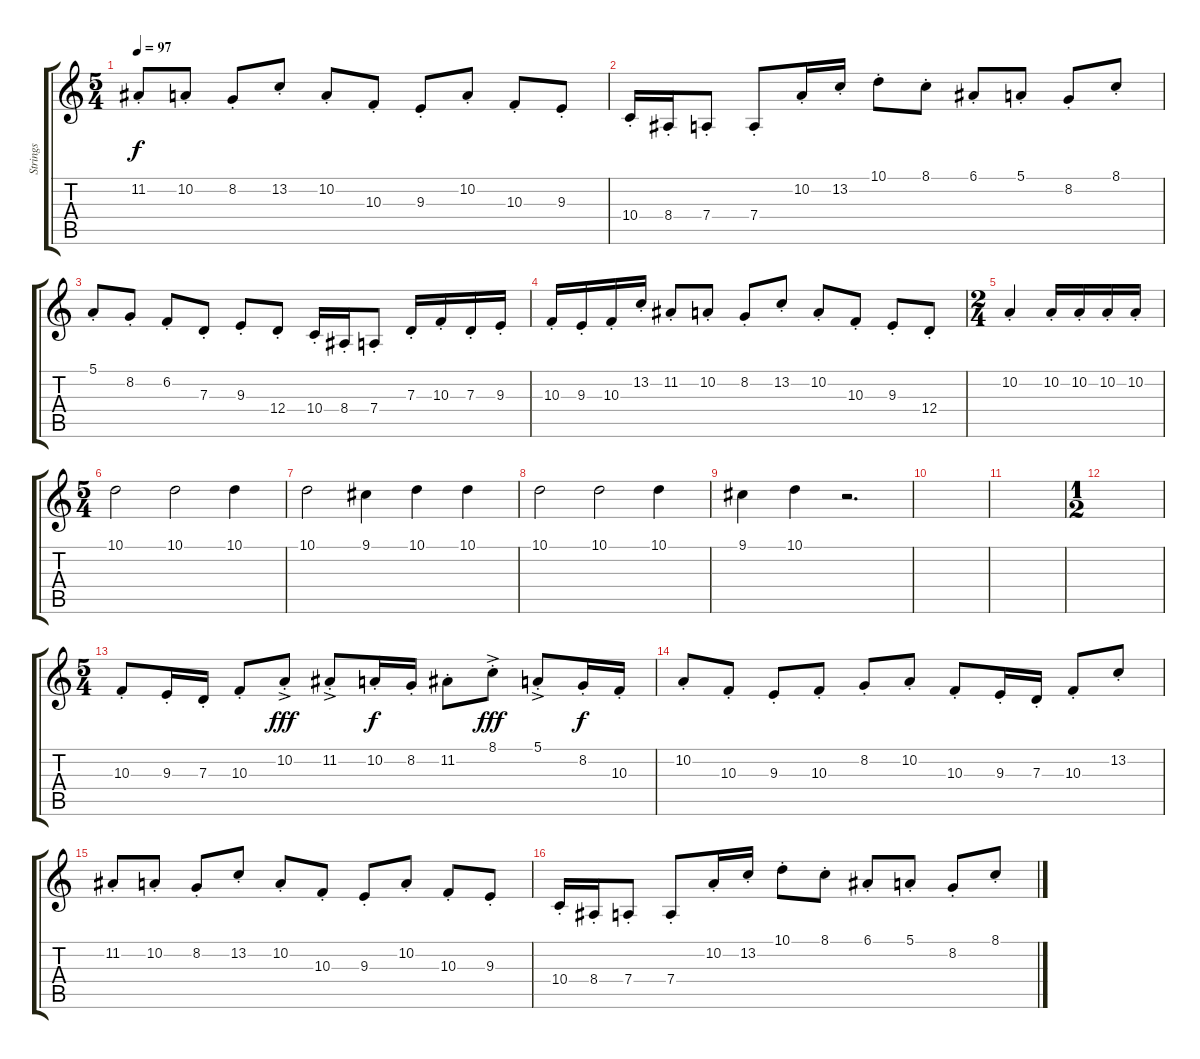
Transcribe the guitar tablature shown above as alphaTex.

\track ("Strings" "Strings") {instrument stringensemble1}
\staff {score tabs}
\tuning (E4 B3 G3 D3 A2 E2) {hide}
\ts (5 4)
\tempo 97
\clef g2
\ks c
11.2{st}.8{dy f} 10.2{st}.8 8.2{st}.8 13.2{st}.8 10.2{st}.8 10.3{st}.8 9.3{st}.8 10.2{st}.8 10.3{st}.8 9.3{st}.8 |
10.4{st}.16 8.4{st}.16 7.4{st}.8 7.4{st}.8 10.2{st}.16 13.2{st}.16 10.1{st}.8 8.1{st}.8 6.1{st}.8 5.1{st}.8 8.2{st}.8 8.1{st}.8 |
5.1{st}.8 8.2{st}.8 6.2{st}.8 7.3{st}.8 9.3{st}.8 12.4{st}.8 10.4{st}.16 8.4{st}.16 7.4{st}.8 7.3{st}.16 10.3{st}.16 7.3{st}.16 9.3{st}.16 |
10.3{st}.16 9.3{st}.16 10.3{st}.16 13.2{st}.16 11.2{st}.8 10.2{st}.8 8.2{st}.8 13.2{st}.8 10.2{st}.8 10.3{st}.8 9.3{st}.8 12.4{st}.8 |
\ts (2 4)
10.2{st}.4 10.2{st}.16 10.2{st}.16 10.2{st}.16 10.2{st}.16 |
\ts (5 4)
10.1.2{volume 6} 10.1.2 10.1.4 |
10.1.2 9.1.4 10.1.4 10.1.4 |
10.1.2 10.1.2 10.1.4 |
9.1.4 10.1.4 r.2{d} |
|
|
\ts (1 2)
|
\ts (5 4)
10.3{st}.8{volume 16 instrument synthstrings1} 9.3{st}.16 7.3{st}.16 10.3{st}.8 10.2{ac st}.8{dy fff} 11.2{ac st}.8 10.2{st}.16{dy f} 8.2{st}.16 11.2{st}.8 8.1{ac st}.8{dy fff} 5.1{ac st}.8 8.2{st}.16{dy f} 10.3{st}.16 |
10.2{st}.8 10.3{st}.8 9.3{st}.8 10.3{st}.8 8.2{st}.8 10.2{st}.8 10.3{st}.8 9.3{st}.16 7.3{st}.16 10.3{st}.8 13.2{st}.8 |
11.2{st}.8 10.2{st}.8 8.2{st}.8 13.2{st}.8 10.2{st}.8 10.3{st}.8 9.3{st}.8 10.2{st}.8 10.3{st}.8 9.3{st}.8 |
10.4{st}.16 8.4{st}.16 7.4{st}.8 7.4{st}.8 10.2{st}.16 13.2{st}.16 10.1{st}.8 8.1{st}.8 6.1{st}.8 5.1{st}.8 8.2{st}.8 8.1{st}.8
